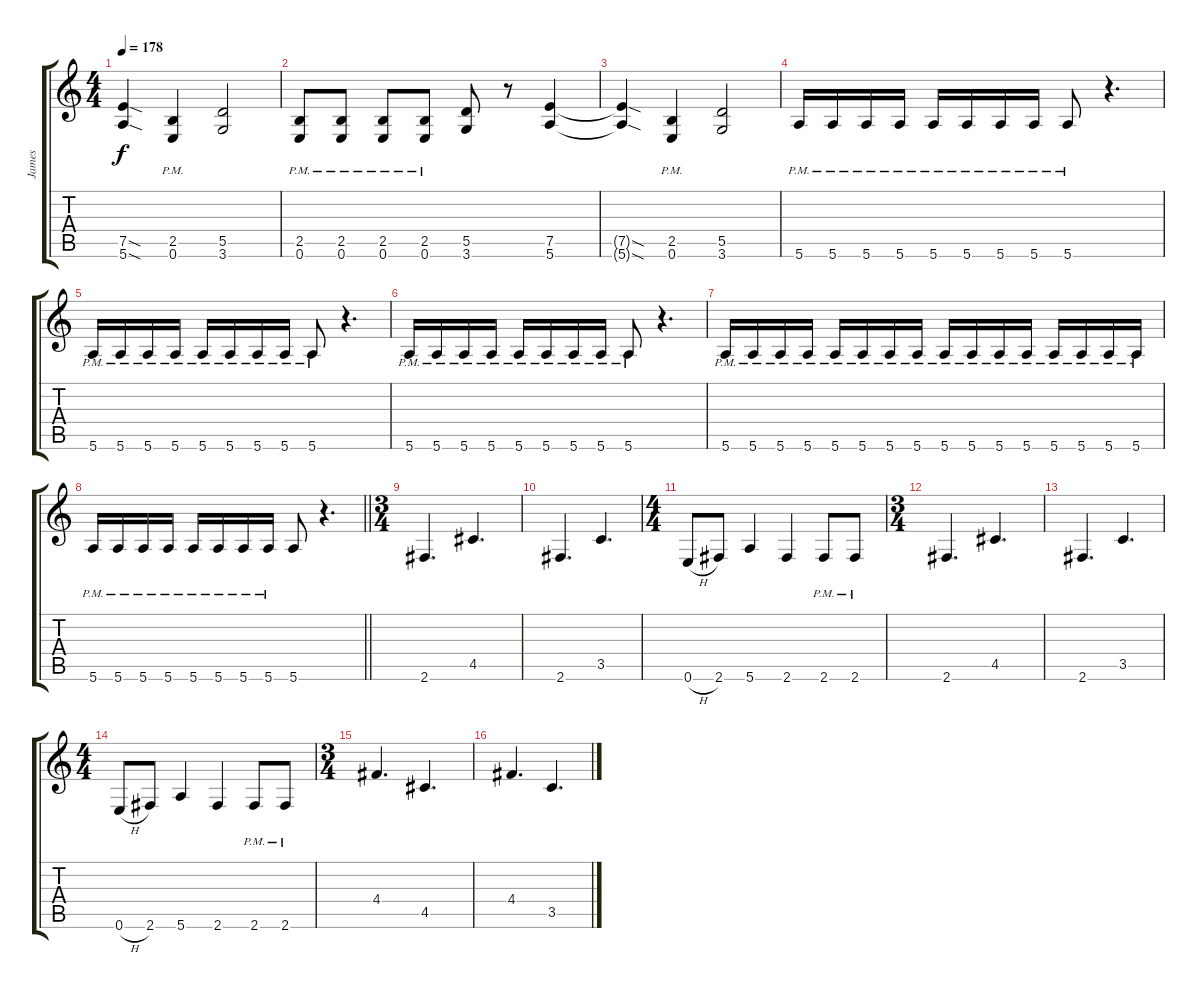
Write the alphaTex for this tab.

\track ("James" "James") {instrument distortionguitar}
\staff {score tabs}
\tuning (E4 B3 G3 D3 A2 E2) {hide}
\ts (4 4)
\tempo 178
\clef g2
\ks c
(7.5{sod t} 5.6{sod t}).4{dy f} (2.5{pm} 0.6{pm}).4 (5.5 3.6).2 |
(2.5{pm} 0.6{pm}).8 (2.5{pm} 0.6{pm}).8 (2.5{pm} 0.6{pm}).8 (2.5{pm} 0.6{pm}).8 (5.5 3.6).8 r.8 (7.5 5.6).4 |
(7.5{sod t} 5.6{sod t}).4 (2.5{pm} 0.6{pm}).4 (5.5 3.6).2 |
5.6{pm}.16 5.6{pm}.16 5.6{pm}.16 5.6{pm}.16 5.6{pm}.16 5.6{pm}.16 5.6{pm}.16 5.6{pm}.16 5.6{pm}.8 r.4{d} |
5.6{pm}.16 5.6{pm}.16 5.6{pm}.16 5.6{pm}.16 5.6{pm}.16 5.6{pm}.16 5.6{pm}.16 5.6{pm}.16 5.6{pm}.8 r.4{d} |
5.6{pm}.16 5.6{pm}.16 5.6{pm}.16 5.6{pm}.16 5.6{pm}.16 5.6{pm}.16 5.6{pm}.16 5.6{pm}.16 5.6{pm}.8 r.4{d} |
5.6{pm}.16 5.6{pm}.16 5.6{pm}.16 5.6{pm}.16 5.6{pm}.16 5.6{pm}.16 5.6{pm}.16 5.6{pm}.16 5.6{pm}.16 5.6{pm}.16 5.6{pm}.16 5.6{pm}.16 5.6{pm}.16 5.6{pm}.16 5.6{pm}.16 5.6{pm}.16 |
\barLineRight lightlight
5.6{pm}.16 5.6{pm}.16 5.6{pm}.16 5.6{pm}.16 5.6{pm}.16 5.6{pm}.16 5.6{pm}.16 5.6{pm}.16 5.6.8 r.4{d} |
\ts (3 4)
\section ("" "")
2.6.4{d} 4.5.4{d} |
2.6.4{d} 3.5.4{d} |
\ts (4 4)
0.6{h}.8 2.6.8 5.6.4 2.6.4 2.6{pm}.8 2.6{pm}.8 |
\ts (3 4)
2.6.4{d} 4.5.4{d} |
2.6.4{d} 3.5.4{d} |
\ts (4 4)
0.6{h}.8 2.6.8 5.6.4 2.6.4 2.6{pm}.8 2.6{pm}.8 |
\ts (3 4)
4.4.4{d} 4.5.4{d} |
4.4.4{d} 3.5.4{d}
